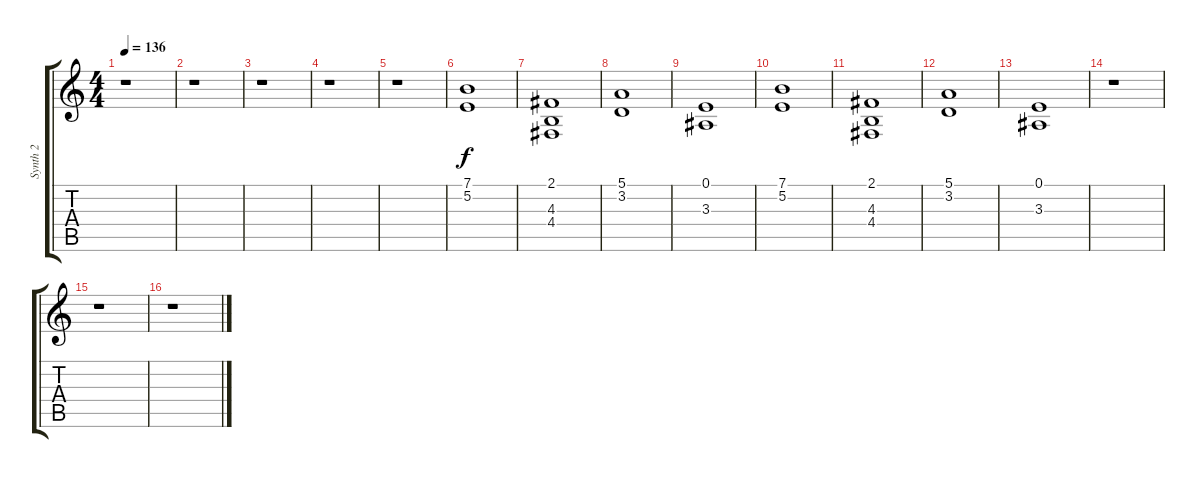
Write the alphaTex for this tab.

\track ("Synth 2" "Synth 2") {instrument lead8bassandlead}
\staff {score tabs}
\tuning (E4 B3 G3 D3 A2 E2) {hide}
\ts (4 4)
\tempo 136
\clef g2
\ks c
r.1{dy f} |
r.1 |
r.1 |
r.1 |
r.1 |
(7.1 5.2).1 |
(2.1 4.3 4.4).1 |
(5.1 3.2).1 |
(0.1 3.3).1 |
(7.1 5.2).1 |
(2.1 4.3 4.4).1 |
(5.1 3.2).1 |
(0.1 3.3).1 |
r.1 |
r.1 |
r.1
